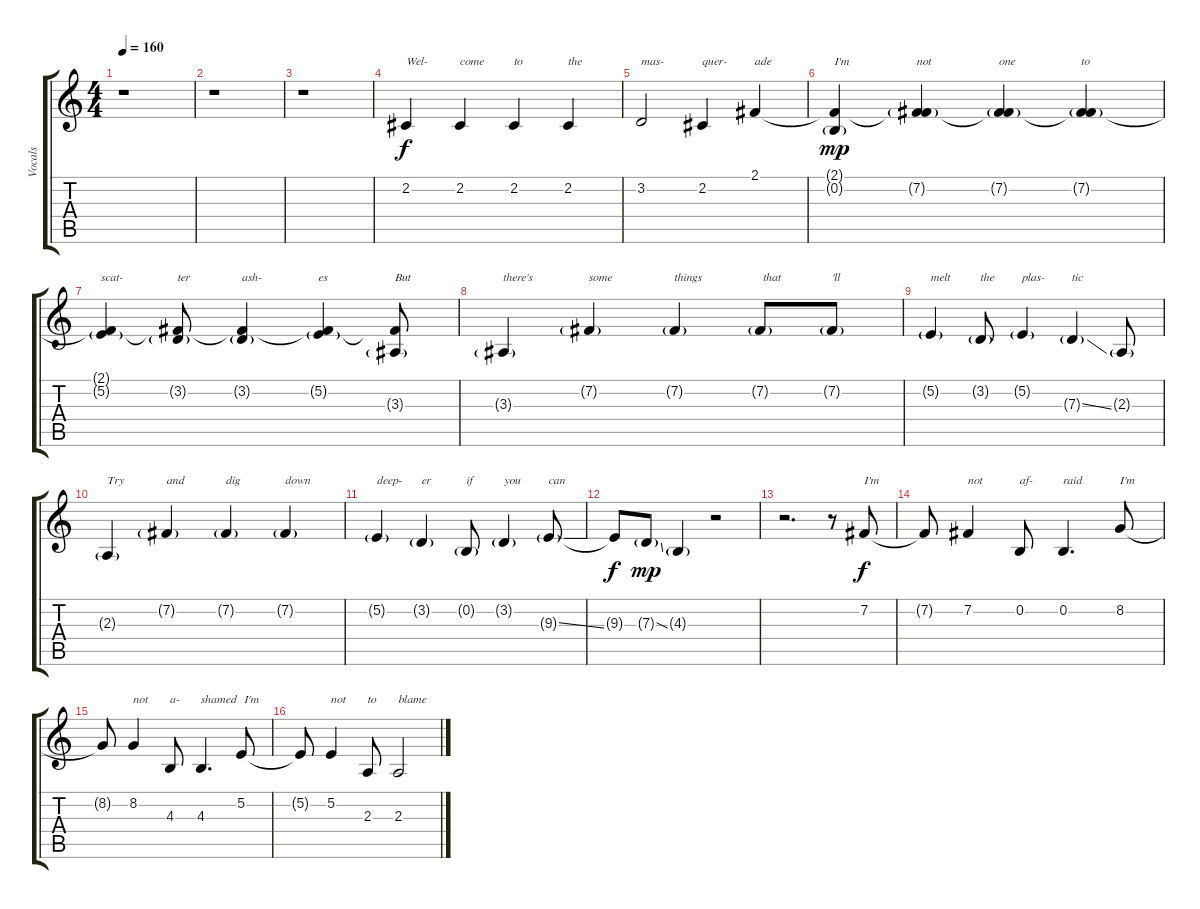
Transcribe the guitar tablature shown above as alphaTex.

\track ("Vocals" "Vocals") {instrument synthvoice}
\staff {score tabs}
\tuning (E4 B3 G3 D3 A2 E2) {hide}
\ts (4 4)
\tempo 160
\clef g2
\ks c
r.1{dy f} |
r.1 |
r.1 |
2.2.4{txt "Wel-"} 2.2.4{txt "come"} 2.2.4{txt "to"} 2.2.4{txt "the"} |
3.2.2{txt "mas-"} 2.2.4{txt "quer-"} 2.1.4{txt "ade"} |
(2.1{t} 0.2{g}).4{txt "I'm" dy mp} (2.1{t} 7.2{g}).4{txt "not"} (2.1{t} 7.2{g}).4{txt "one"} (2.1{t} 7.2{g}).4{txt "to"} |
(2.1{t} 5.2{g}).4{txt "scat-"} (2.1{t} 3.2{g}).8{txt "ter"} (2.1{t} 3.2{g}).4{txt "ash-"} (2.1{t} 5.2{g}).4{txt "es"} (2.1{t} 3.3{g}).8{txt "But"} |
3.3{g}.4{txt "there's"} 7.2{g}.4{txt "some"} 7.2{g}.4{txt "things"} 7.2{g}.8{txt " that"} 7.2{g}.8{txt "'ll"} |
5.2{g}.4{txt "melt"} 3.2{g}.8{txt "the"} 5.2{g}.4{txt "plas-"} 7.3{ss g}.4{txt "tic"} 2.3{g}.8 |
2.3{g}.4{txt "Try"} 7.2{g}.4{txt "and"} 7.2{g}.4{txt "dig"} 7.2{g}.4{txt "down"} |
5.2{g}.4{txt "deep-"} 3.2{g}.4{txt "er"} 0.2{g}.8{txt "if"} 3.2{g}.4{txt "you"} 9.3{ss g}.8{txt "can"} |
9.3{t}.8{dy f} 7.3{ss g}.8{dy mp} 4.3{g}.4 r.2 |
r.2{d} r.8 7.2.8{txt "I'm" dy f} |
7.2{t}.8 7.2.4{txt "not"} 0.2.8{txt "af-"} 0.2.4{d txt "raid"} 8.2.8{txt "I'm"} |
8.2{t}.8 8.2.4{txt "not"} 4.3.8{txt "a-"} 4.3.4{d txt "shamed"} 5.2.8{txt " I'm"} |
5.2{t}.8 5.2.4{txt "not"} 2.3.8{txt "to"} 2.3.2{txt "blame"}
